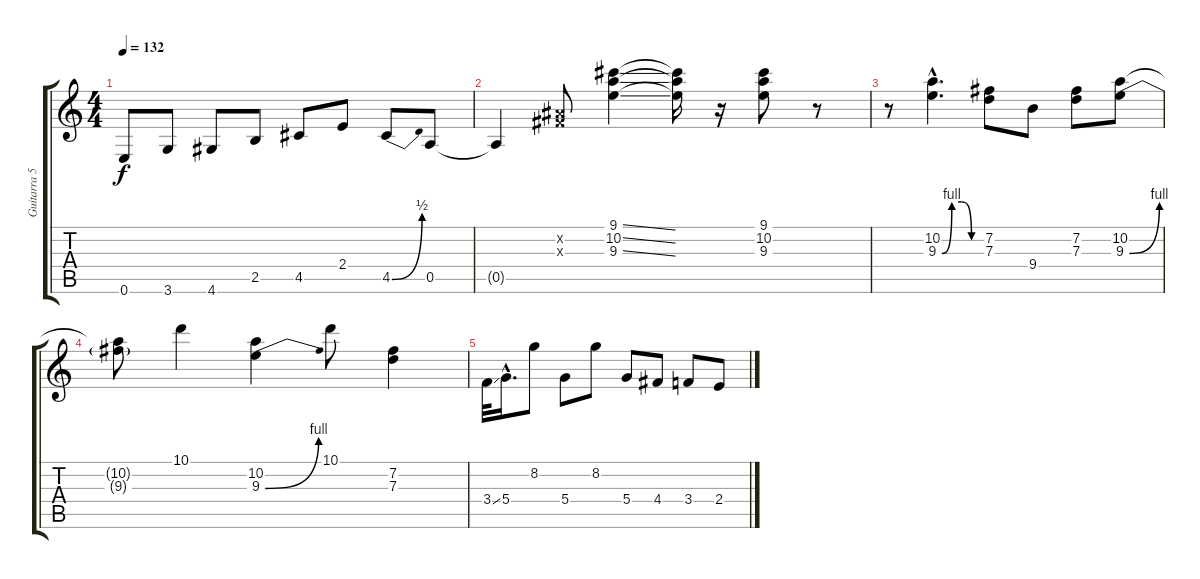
\track ("Guitarra 5" "Guitarra 5") {instrument overdrivenguitar}
\staff {score tabs}
\tuning (E4 B3 G3 D3 A2 E2) {hide}
\ts (4 4)
\tempo 132
\clef g2
\ks c
0.6.8{dy f} 3.6.8 4.6.8 2.5.8 4.5.8 2.4.8 4.5{be (bend 0 0 60 2)}.8 0.5.8 |
0.5{t}.4 (-1.2{x} -1.3{x}).8 (9.1{ss} 10.2{ss} 9.3{ss}).4 (9.1{t} 10.2{t} 9.3{t}).16 r.16 (9.1 10.2 9.3).8 r.8 |
r.8 (10.2{hac} 9.3{be (custom 0 0 15 4 30 4 45 0 60 0) hac}).4{d} (7.2 7.3).8 9.4.8 (7.2 7.3).8 (10.2 9.3{be (bend 0 0 60 4)}).8 |
(10.2{t} 9.3{t}).8 10.1.4 (10.2 9.3{be (bend 0 0 60 4)}).4 10.1.8 (7.2 7.3).4 |
3.4{ss}.32 5.4{hac}.16{d} 8.2.8 5.4.8 8.2.8 5.4.8 4.4.8 3.4.8 2.4.8
